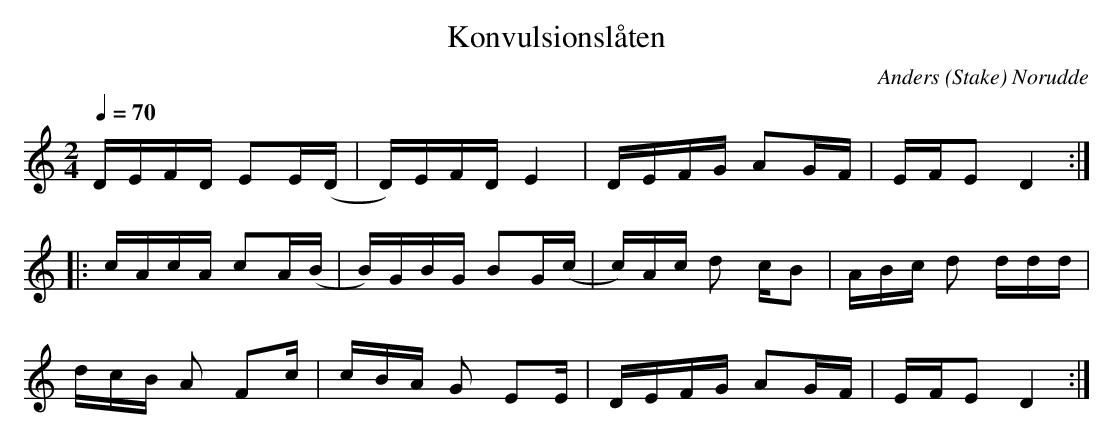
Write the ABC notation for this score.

X:1
T:Konvulsionsl\aaten
C:Anders (Stake) Norudde
M:2/4
L:1/16
Q:1/4=70
K:Ddor
   DEFD E2E(D | D)EFD E4    | DEFG A2GF | EFE2 D4 :|
|: cAcA c2A(B | B)GBG B2G(c | c)Ac d2 cB2 | ABc d2 ddd |
   dcB A2 F2c | cBA G2 E2E | DEFG A2GF | EFE2 D4 :|
